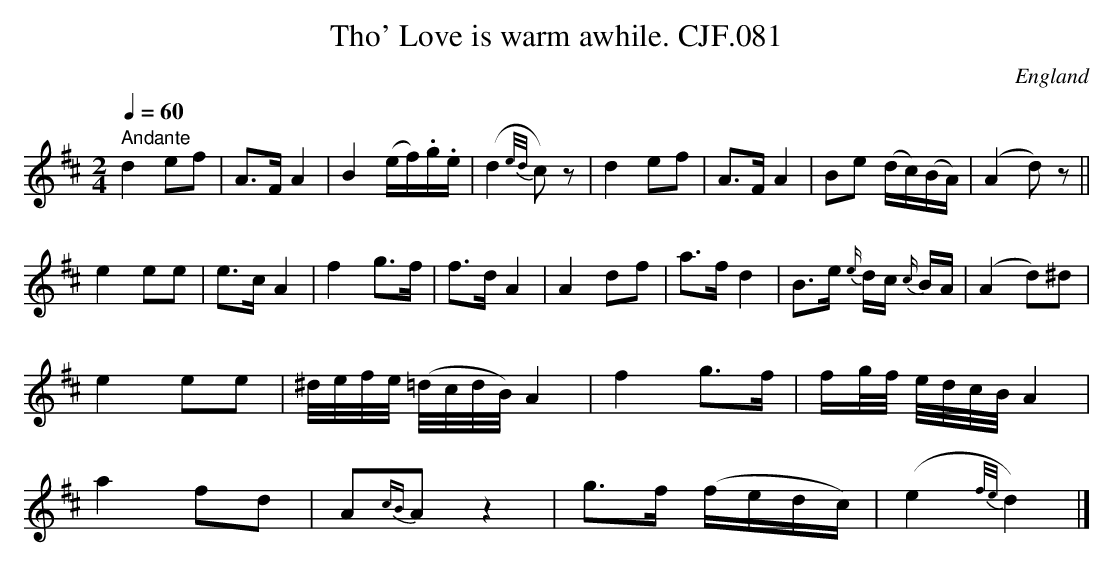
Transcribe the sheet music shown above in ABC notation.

X:1
T:Tho' Love is warm awhile. CJF.081
O:England
M:2/4
L:1/8
Q:1/4=60
notC:Braham
K:D major
" Andante"d2ef|A>FA2|B2(e/f/).g/.e/|(d2{e/d/}c)z|\
d2ef|A>FA2|Be (d/c/)(B/A/)|"<"(A2d)z||!
e2ee|e>cA2|f2g>f|f>dA2|A2df|a>fd2|\
B>e {e/}d/c/ {c/}B/A/|(A2d)^d|!
e2ee|^d/4e/4f/4e/4 (=d/4c/4d/4B/4)A2|f2g>f|\
f/g/4f/4 e/4d/4c/4B/4A2|!
a2fd|A{cB}Az2|">"g>f (f/e/d/c/)|">"(e2{f/e/}d2)|]
